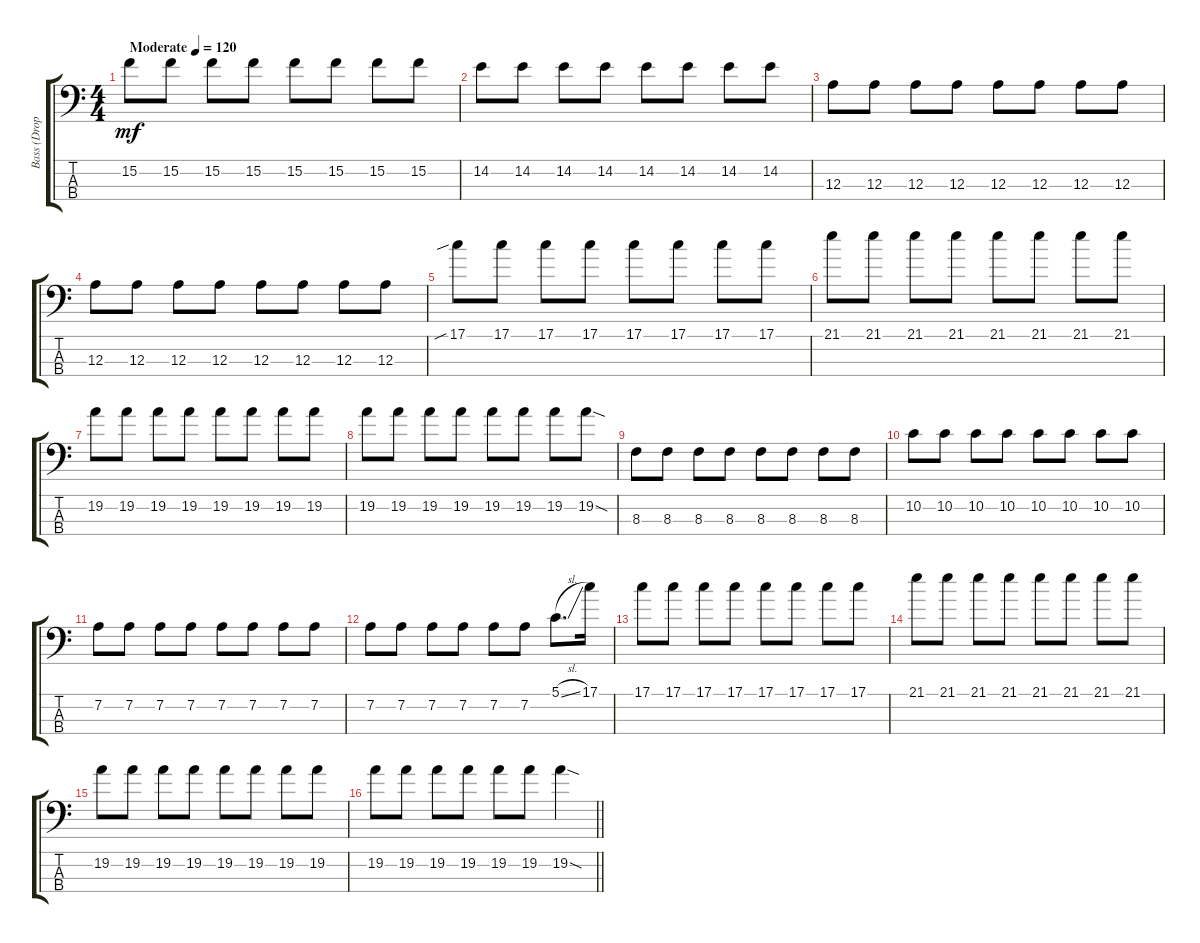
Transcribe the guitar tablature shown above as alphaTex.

\track ("Bass (Dropped D Tuning)" "Bass (Drop") {instrument electricbassfinger}
\staff {score tabs}
\tuning (G2 D2 A1 D1) {hide}
\ts (4 4)
\tempo (120 "Moderate")
\clef f4
\ks c
15.2.8{dy mf instrument electricbassfinger} 15.2.8 15.2.8 15.2.8 15.2.8 15.2.8 15.2.8 15.2.8 |
14.2.8 14.2.8 14.2.8 14.2.8 14.2.8 14.2.8 14.2.8 14.2.8 |
12.3.8 12.3.8 12.3.8 12.3.8 12.3.8 12.3.8 12.3.8 12.3.8 |
12.3.8 12.3.8 12.3.8 12.3.8 12.3.8 12.3.8 12.3.8 12.3.8 |
17.1{sib}.8 17.1.8 17.1.8 17.1.8 17.1.8 17.1.8 17.1.8 17.1.8 |
21.1.8 21.1.8 21.1.8 21.1.8 21.1.8 21.1.8 21.1.8 21.1.8 |
19.2.8 19.2.8 19.2.8 19.2.8 19.2.8 19.2.8 19.2.8 19.2.8 |
19.2.8 19.2.8 19.2.8 19.2.8 19.2.8 19.2.8 19.2.8 19.2{sod}.8 |
8.3.8 8.3.8 8.3.8 8.3.8 8.3.8 8.3.8 8.3.8 8.3.8 |
10.2.8 10.2.8 10.2.8 10.2.8 10.2.8 10.2.8 10.2.8 10.2.8 |
7.2.8 7.2.8 7.2.8 7.2.8 7.2.8 7.2.8 7.2.8 7.2.8 |
7.2.8 7.2.8 7.2.8 7.2.8 7.2.8 7.2.8 5.1{sl}.8{d} 17.1.16 |
17.1.8 17.1.8 17.1.8 17.1.8 17.1.8 17.1.8 17.1.8 17.1.8 |
21.1.8 21.1.8 21.1.8 21.1.8 21.1.8 21.1.8 21.1.8 21.1.8 |
19.2.8 19.2.8 19.2.8 19.2.8 19.2.8 19.2.8 19.2.8 19.2.8 |
\barLineRight lightlight
19.2.8 19.2.8 19.2.8 19.2.8 19.2.8 19.2.8 19.2{sod}.4
